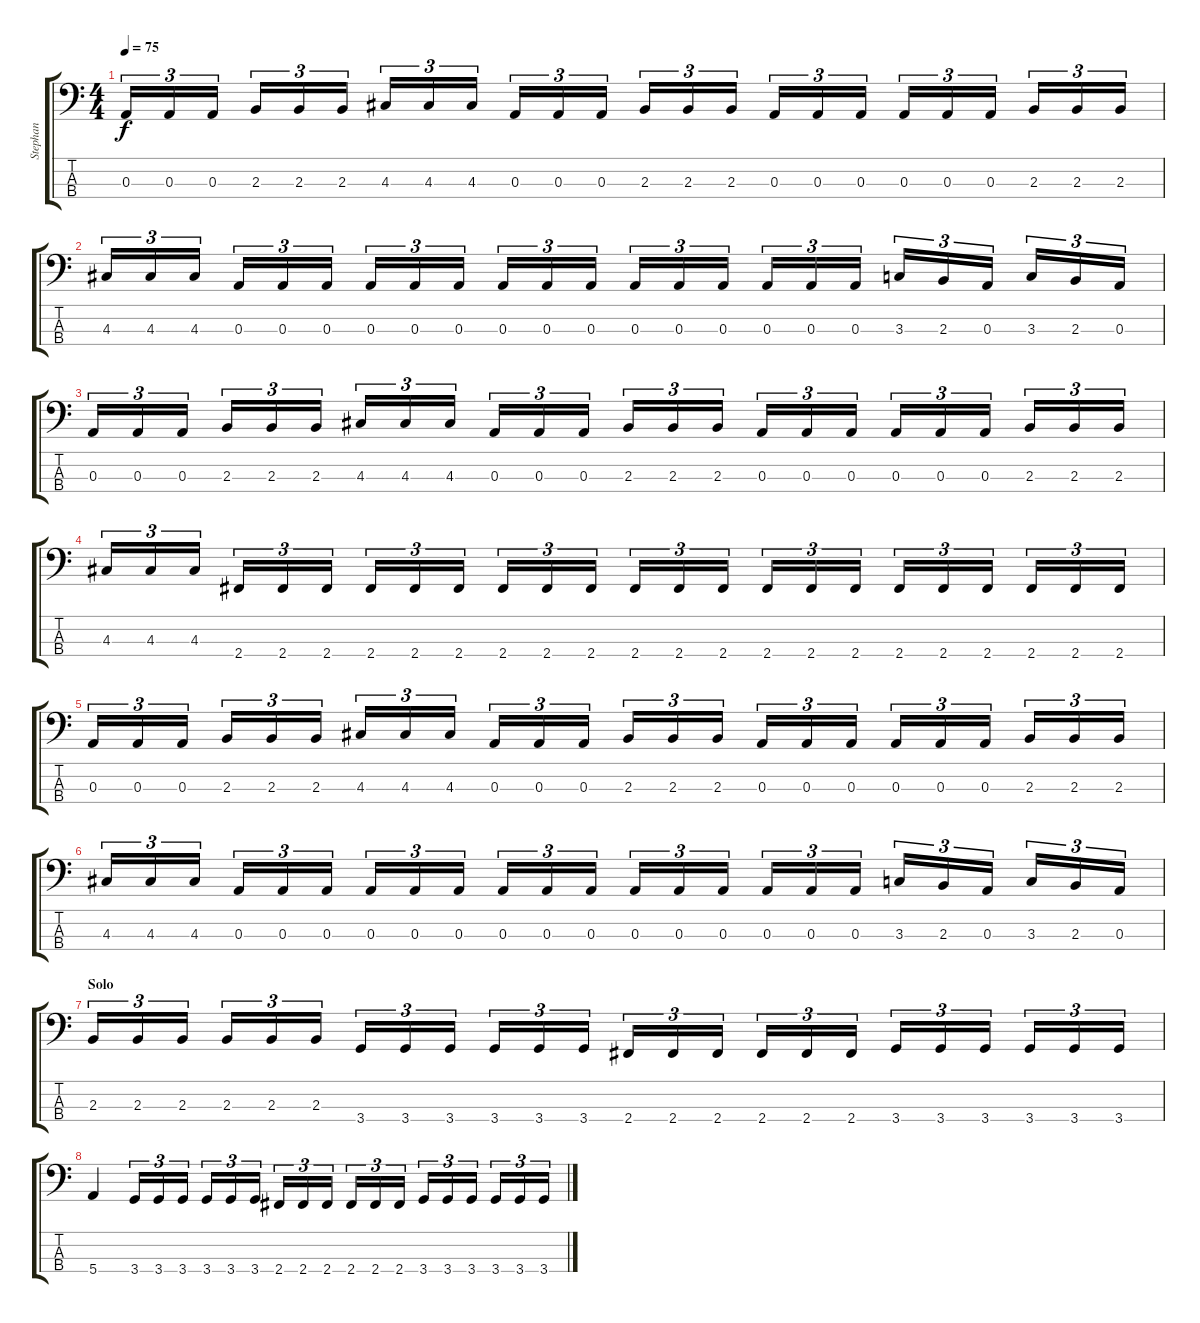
\track ("Stephan" "Stephan") {instrument electricbasspick}
\staff {score tabs}
\tuning (G2 D2 A1 E1) {hide}
\ts (4 4)
\tempo 75
\clef f4
\ks c
0.3.16{tu (3 2) dy f} 0.3.16{tu (3 2)} 0.3.16{tu (3 2)} 2.3.16{tu (3 2)} 2.3.16{tu (3 2)} 2.3.16{tu (3 2)} 4.3.16{tu (3 2)} 4.3.16{tu (3 2)} 4.3.16{tu (3 2)} 0.3.16{tu (3 2)} 0.3.16{tu (3 2)} 0.3.16{tu (3 2)} 2.3.16{tu (3 2)} 2.3.16{tu (3 2)} 2.3.16{tu (3 2)} 0.3.16{tu (3 2)} 0.3.16{tu (3 2)} 0.3.16{tu (3 2)} 0.3.16{tu (3 2)} 0.3.16{tu (3 2)} 0.3.16{tu (3 2)} 2.3.16{tu (3 2)} 2.3.16{tu (3 2)} 2.3.16{tu (3 2)} |
4.3.16{tu (3 2)} 4.3.16{tu (3 2)} 4.3.16{tu (3 2)} 0.3.16{tu (3 2)} 0.3.16{tu (3 2)} 0.3.16{tu (3 2)} 0.3.16{tu (3 2)} 0.3.16{tu (3 2)} 0.3.16{tu (3 2)} 0.3.16{tu (3 2)} 0.3.16{tu (3 2)} 0.3.16{tu (3 2)} 0.3.16{tu (3 2)} 0.3.16{tu (3 2)} 0.3.16{tu (3 2)} 0.3.16{tu (3 2)} 0.3.16{tu (3 2)} 0.3.16{tu (3 2)} 3.3.16{tu (3 2)} 2.3.16{tu (3 2)} 0.3.16{tu (3 2)} 3.3.16{tu (3 2)} 2.3.16{tu (3 2)} 0.3.16{tu (3 2)} |
0.3.16{tu (3 2)} 0.3.16{tu (3 2)} 0.3.16{tu (3 2)} 2.3.16{tu (3 2)} 2.3.16{tu (3 2)} 2.3.16{tu (3 2)} 4.3.16{tu (3 2)} 4.3.16{tu (3 2)} 4.3.16{tu (3 2)} 0.3.16{tu (3 2)} 0.3.16{tu (3 2)} 0.3.16{tu (3 2)} 2.3.16{tu (3 2)} 2.3.16{tu (3 2)} 2.3.16{tu (3 2)} 0.3.16{tu (3 2)} 0.3.16{tu (3 2)} 0.3.16{tu (3 2)} 0.3.16{tu (3 2)} 0.3.16{tu (3 2)} 0.3.16{tu (3 2)} 2.3.16{tu (3 2)} 2.3.16{tu (3 2)} 2.3.16{tu (3 2)} |
4.3.16{tu (3 2)} 4.3.16{tu (3 2)} 4.3.16{tu (3 2)} 2.4.16{tu (3 2)} 2.4.16{tu (3 2)} 2.4.16{tu (3 2)} 2.4.16{tu (3 2)} 2.4.16{tu (3 2)} 2.4.16{tu (3 2)} 2.4.16{tu (3 2)} 2.4.16{tu (3 2)} 2.4.16{tu (3 2)} 2.4.16{tu (3 2)} 2.4.16{tu (3 2)} 2.4.16{tu (3 2)} 2.4.16{tu (3 2)} 2.4.16{tu (3 2)} 2.4.16{tu (3 2)} 2.4.16{tu (3 2)} 2.4.16{tu (3 2)} 2.4.16{tu (3 2)} 2.4.16{tu (3 2)} 2.4.16{tu (3 2)} 2.4.16{tu (3 2)} |
0.3.16{tu (3 2)} 0.3.16{tu (3 2)} 0.3.16{tu (3 2)} 2.3.16{tu (3 2)} 2.3.16{tu (3 2)} 2.3.16{tu (3 2)} 4.3.16{tu (3 2)} 4.3.16{tu (3 2)} 4.3.16{tu (3 2)} 0.3.16{tu (3 2)} 0.3.16{tu (3 2)} 0.3.16{tu (3 2)} 2.3.16{tu (3 2)} 2.3.16{tu (3 2)} 2.3.16{tu (3 2)} 0.3.16{tu (3 2)} 0.3.16{tu (3 2)} 0.3.16{tu (3 2)} 0.3.16{tu (3 2)} 0.3.16{tu (3 2)} 0.3.16{tu (3 2)} 2.3.16{tu (3 2)} 2.3.16{tu (3 2)} 2.3.16{tu (3 2)} |
4.3.16{tu (3 2)} 4.3.16{tu (3 2)} 4.3.16{tu (3 2)} 0.3.16{tu (3 2)} 0.3.16{tu (3 2)} 0.3.16{tu (3 2)} 0.3.16{tu (3 2)} 0.3.16{tu (3 2)} 0.3.16{tu (3 2)} 0.3.16{tu (3 2)} 0.3.16{tu (3 2)} 0.3.16{tu (3 2)} 0.3.16{tu (3 2)} 0.3.16{tu (3 2)} 0.3.16{tu (3 2)} 0.3.16{tu (3 2)} 0.3.16{tu (3 2)} 0.3.16{tu (3 2)} 3.3.16{tu (3 2)} 2.3.16{tu (3 2)} 0.3.16{tu (3 2)} 3.3.16{tu (3 2)} 2.3.16{tu (3 2)} 0.3.16{tu (3 2)} |
\section ("" "Solo")
2.3.16{tu (3 2)} 2.3.16{tu (3 2)} 2.3.16{tu (3 2)} 2.3.16{tu (3 2)} 2.3.16{tu (3 2)} 2.3.16{tu (3 2)} 3.4.16{tu (3 2)} 3.4.16{tu (3 2)} 3.4.16{tu (3 2)} 3.4.16{tu (3 2)} 3.4.16{tu (3 2)} 3.4.16{tu (3 2)} 2.4.16{tu (3 2)} 2.4.16{tu (3 2)} 2.4.16{tu (3 2)} 2.4.16{tu (3 2)} 2.4.16{tu (3 2)} 2.4.16{tu (3 2)} 3.4.16{tu (3 2)} 3.4.16{tu (3 2)} 3.4.16{tu (3 2)} 3.4.16{tu (3 2)} 3.4.16{tu (3 2)} 3.4.16{tu (3 2)} |
5.4.4 3.4.16{tu (3 2)} 3.4.16{tu (3 2)} 3.4.16{tu (3 2)} 3.4.16{tu (3 2)} 3.4.16{tu (3 2)} 3.4.16{tu (3 2)} 2.4.16{tu (3 2)} 2.4.16{tu (3 2)} 2.4.16{tu (3 2)} 2.4.16{tu (3 2)} 2.4.16{tu (3 2)} 2.4.16{tu (3 2)} 3.4.16{tu (3 2)} 3.4.16{tu (3 2)} 3.4.16{tu (3 2)} 3.4.16{tu (3 2)} 3.4.16{tu (3 2)} 3.4.16{tu (3 2)}
